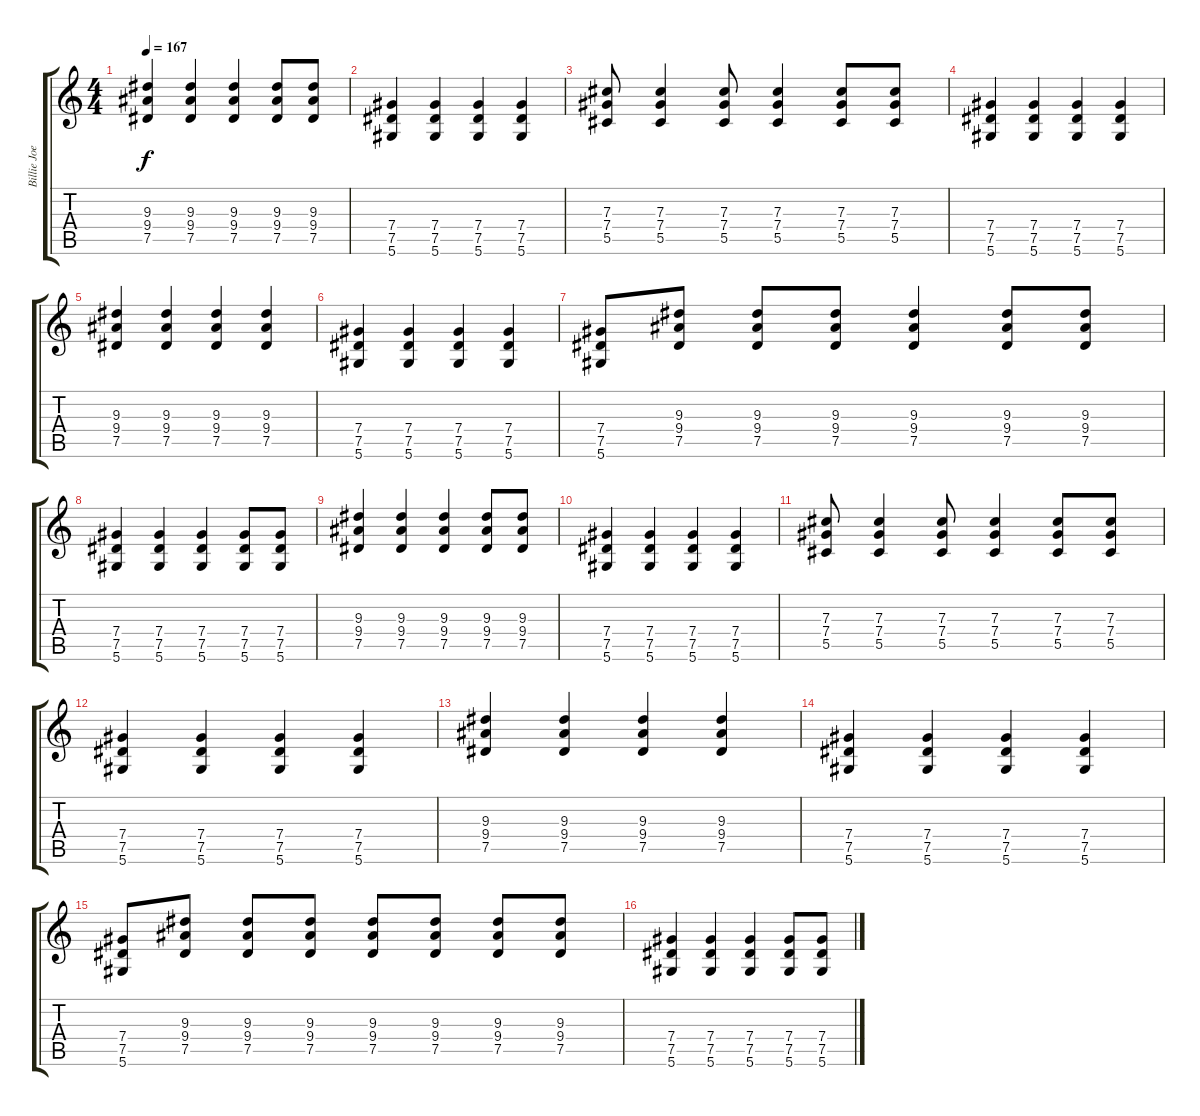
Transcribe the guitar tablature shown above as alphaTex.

\track ("Billie Joe Armstrong - Guitar" "Billie Joe") {instrument distortionguitar}
\staff {score tabs}
\tuning (Eb4 Bb3 Gb3 Db3 Ab2 Eb2) {hide}
\ts (4 4)
\tempo 167
\clef g2
\ks c
(9.3 9.4 7.5).4{dy f} (9.3 9.4 7.5).4 (9.3 9.4 7.5).4 (9.3 9.4 7.5).8 (9.3 9.4 7.5).8 |
(7.4 7.5 5.6).4 (7.4 7.5 5.6).4 (7.4 7.5 5.6).4 (7.4 7.5 5.6).4 |
(7.3 7.4 5.5).8 (7.3 7.4 5.5).4 (7.3 7.4 5.5).8 (7.3 7.4 5.5).4 (7.3 7.4 5.5).8 (7.3 7.4 5.5).8 |
(7.4 7.5 5.6).4 (7.4 7.5 5.6).4 (7.4 7.5 5.6).4 (7.4 7.5 5.6).4 |
(9.3 9.4 7.5).4 (9.3 9.4 7.5).4 (9.3 9.4 7.5).4 (9.3 9.4 7.5).4 |
(7.4 7.5 5.6).4 (7.4 7.5 5.6).4 (7.4 7.5 5.6).4 (7.4 7.5 5.6).4 |
(7.4 7.5 5.6).8 (9.3 9.4 7.5).8 (9.3 9.4 7.5).8 (9.3 9.4 7.5).8 (9.3 9.4 7.5).4 (9.3 9.4 7.5).8 (9.3 9.4 7.5).8 |
(7.4 7.5 5.6).4 (7.4 7.5 5.6).4 (7.4 7.5 5.6).4 (7.4 7.5 5.6).8 (7.4 7.5 5.6).8 |
(9.3 9.4 7.5).4 (9.3 9.4 7.5).4 (9.3 9.4 7.5).4 (9.3 9.4 7.5).8 (9.3 9.4 7.5).8 |
(7.4 7.5 5.6).4 (7.4 7.5 5.6).4 (7.4 7.5 5.6).4 (7.4 7.5 5.6).4 |
(7.3 7.4 5.5).8 (7.3 7.4 5.5).4 (7.3 7.4 5.5).8 (7.3 7.4 5.5).4 (7.3 7.4 5.5).8 (7.3 7.4 5.5).8 |
(7.4 7.5 5.6).4 (7.4 7.5 5.6).4 (7.4 7.5 5.6).4 (7.4 7.5 5.6).4 |
(9.3 9.4 7.5).4 (9.3 9.4 7.5).4 (9.3 9.4 7.5).4 (9.3 9.4 7.5).4 |
(7.4 7.5 5.6).4 (7.4 7.5 5.6).4 (7.4 7.5 5.6).4 (7.4 7.5 5.6).4 |
(7.4 7.5 5.6).8 (9.3 9.4 7.5).8 (9.3 9.4 7.5).8 (9.3 9.4 7.5).8 (9.3 9.4 7.5).8 (9.3 9.4 7.5).8 (9.3 9.4 7.5).8 (9.3 9.4 7.5).8 |
(7.4 7.5 5.6).4 (7.4 7.5 5.6).4 (7.4 7.5 5.6).4 (7.4 7.5 5.6).8 (7.4 7.5 5.6).8
